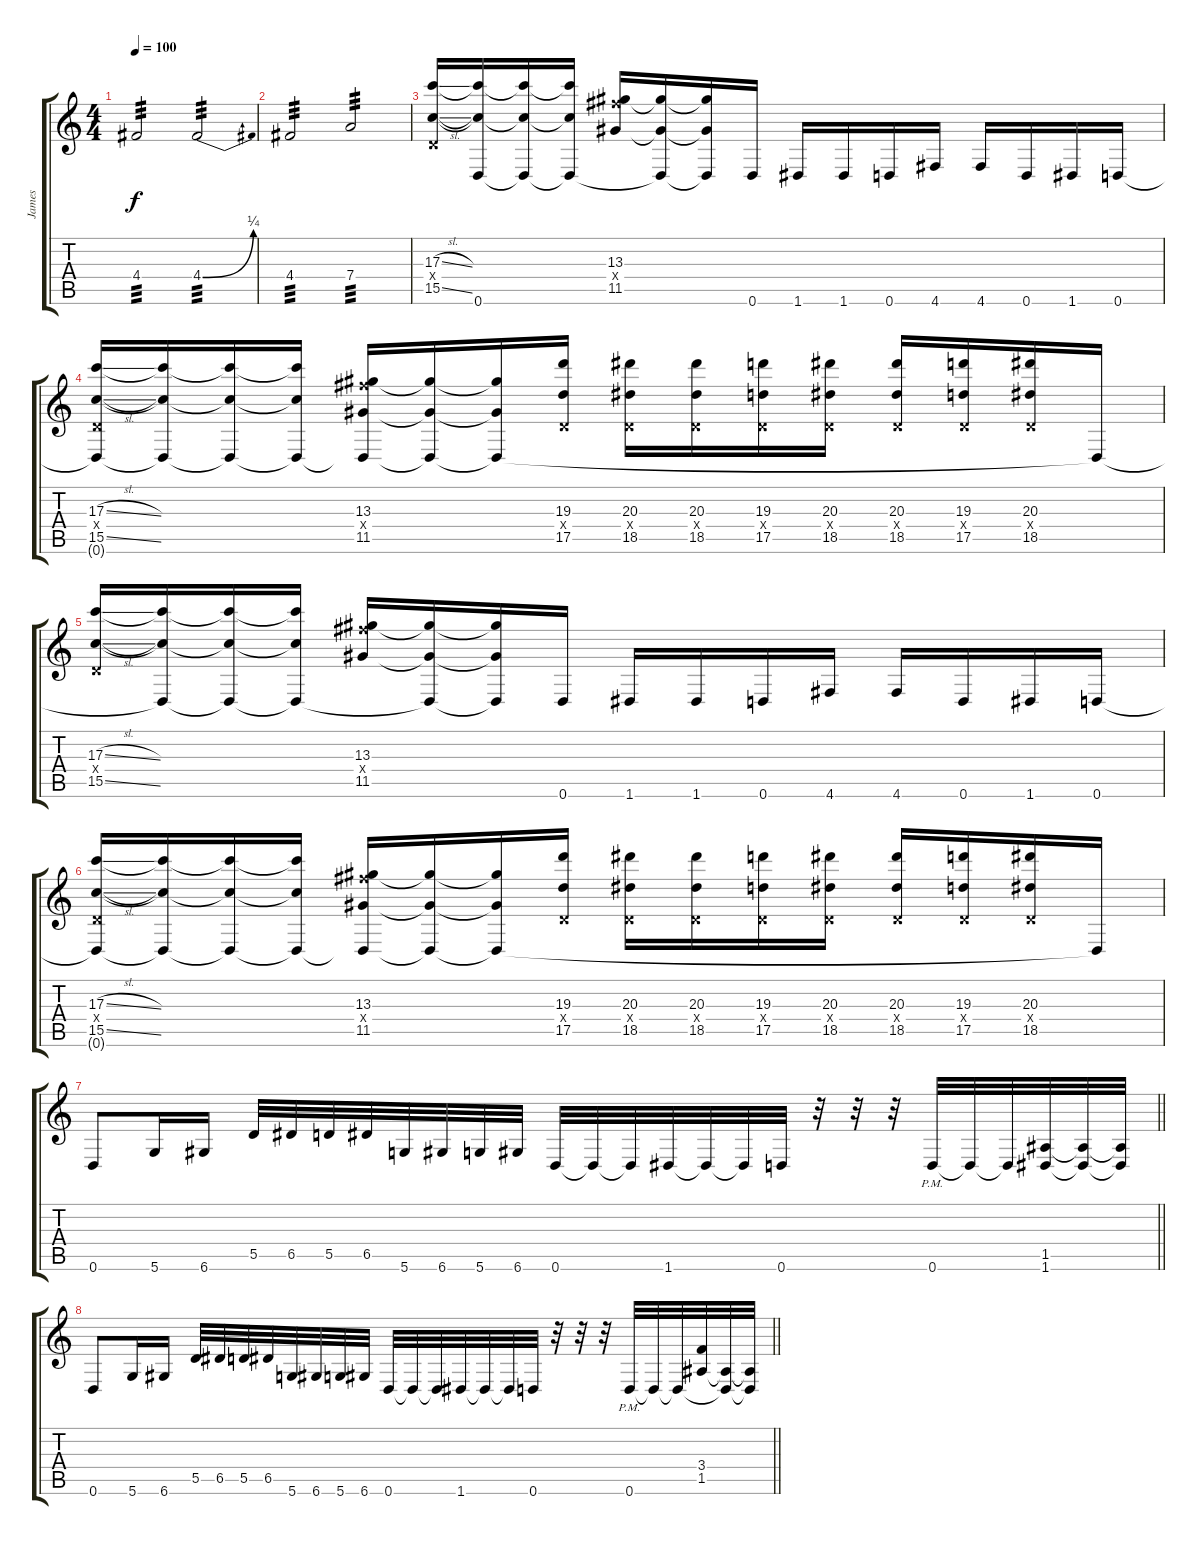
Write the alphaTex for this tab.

\track ("James" "James") {instrument distortionguitar}
\staff {score tabs}
\tuning (D4 B3 G3 D3 A2 D2) {hide}
\ts (4 4)
\tempo 100
\clef g2
\ks c
4.4.2{tp 3 dy f} 4.4{be (bend 0 0 60 1)}.2{tp 3} |
4.4.2{tp 3} 7.4.2{tp 3} |
(17.3{sl} 0.4{x} 15.5{sl}).16 (17.3{t} 15.5{t} 0.6).16 (17.3{t} 15.5{t} 0.6{t}).16 (17.3{t} 15.5{t} 0.6{t}).16 (13.3 16.4{x} 11.5).16 (13.3{t} 11.5{t} 0.6{t}).16 (13.3{t} 11.5{t} 0.6{t}).16 0.6.16 1.6.16 1.6.16 0.6.16 4.6.16 4.6.16 0.6.16 1.6.16 0.6.16 |
(17.3{sl} 0.4{x} 15.5{sl} 0.6{t}).16 (17.3{t} 15.5{t} 0.6{t}).16 (17.3{t} 15.5{t} 0.6{t}).16 (17.3{t} 15.5{t} 0.6{t}).16 (13.3 16.4{x} 11.5 0.6{t}).16 (13.3{t} 11.5{t} 0.6{t}).16 (13.3{t} 11.5{t} 0.6{t}).16 (19.3 0.4{x} 17.5).16 (20.3 0.4{x} 18.5).16 (20.3 0.4{x} 18.5).16 (19.3 0.4{x} 17.5).16 (20.3 0.4{x} 18.5).16 (20.3 0.4{x} 18.5).16 (19.3 0.4{x} 17.5).16 (20.3 0.4{x} 18.5).16 0.6{t}.16 |
(17.3{sl} 0.4{x} 15.5{sl}).16 (17.3{t} 15.5{t} 0.6{t}).16 (17.3{t} 15.5{t} 0.6{t}).16 (17.3{t} 15.5{t} 0.6{t}).16 (13.3 16.4{x} 11.5).16 (13.3{t} 11.5{t} 0.6{t}).16 (13.3{t} 11.5{t} 0.6{t}).16 0.6.16 1.6.16 1.6.16 0.6.16 4.6.16 4.6.16 0.6.16 1.6.16 0.6.16 |
(17.3{sl} 0.4{x} 15.5{sl} 0.6{t}).16 (17.3{t} 15.5{t} 0.6{t}).16 (17.3{t} 15.5{t} 0.6{t}).16 (17.3{t} 15.5{t} 0.6{t}).16 (13.3 16.4{x} 11.5 0.6{t}).16 (13.3{t} 11.5{t} 0.6{t}).16 (13.3{t} 11.5{t} 0.6{t}).16 (19.3 0.4{x} 17.5).16 (20.3 0.4{x} 18.5).16 (20.3 0.4{x} 18.5).16 (19.3 0.4{x} 17.5).16 (20.3 0.4{x} 18.5).16 (20.3 0.4{x} 18.5).16 (19.3 0.4{x} 17.5).16 (20.3 0.4{x} 18.5).16 0.6{t}.16 |
\barLineRight lightlight
0.6.8 5.6.16 6.6.16 5.5.32 6.5.32 5.5.32 6.5.32 5.6.32 6.6.32 5.6.32 6.6.32 0.6.32 0.6{t}.32 0.6{t}.32 1.6.32 1.6{t}.32 1.6{t}.32 0.6.32 r.32 r.32 r.32 0.6{pm}.32 0.6{t}.32 0.6{t}.32 (1.5 1.6).32 (1.5{t} 1.6{t}).32 (1.5{t} 1.6{t}).32 |
\barLineRight lightlight
0.6.8 5.6.16 6.6.16 5.5.32 6.5.32 5.5.32 6.5.32 5.6.32 6.6.32 5.6.32 6.6.32 0.6.32 0.6{t}.32 0.6{t}.32 1.6.32 1.6{t}.32 1.6{t}.32 0.6.32 r.32 r.32 r.32 0.6{pm}.32 0.6{t}.32 0.6{t}.32 (3.4 1.5).32 (1.5{t} 0.6{t}).32 (1.5{t} 0.6{t}).32
